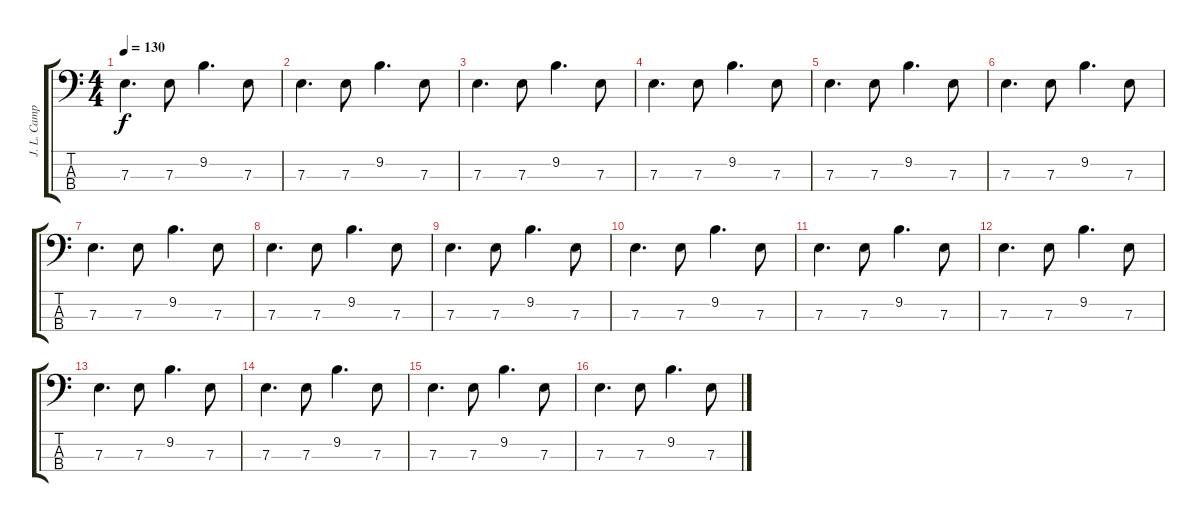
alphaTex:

\track ("J. L. Campuzano \"Sherpa\"" "J. L. Camp") {instrument electricbassfinger}
\staff {score tabs}
\tuning (G2 D2 A1 E1) {hide}
\ts (4 4)
\tempo 130
\clef f4
\ks c
7.3.4{d dy f} 7.3.8 9.2.4{d} 7.3.8 |
7.3.4{d} 7.3.8 9.2.4{d} 7.3.8 |
7.3.4{d} 7.3.8 9.2.4{d} 7.3.8 |
7.3.4{d} 7.3.8 9.2.4{d} 7.3.8 |
7.3.4{d} 7.3.8 9.2.4{d} 7.3.8 |
7.3.4{d} 7.3.8 9.2.4{d} 7.3.8 |
7.3.4{d} 7.3.8 9.2.4{d} 7.3.8 |
7.3.4{d} 7.3.8 9.2.4{d} 7.3.8 |
7.3.4{d} 7.3.8 9.2.4{d} 7.3.8 |
7.3.4{d} 7.3.8 9.2.4{d} 7.3.8 |
7.3.4{d} 7.3.8 9.2.4{d} 7.3.8 |
7.3.4{d} 7.3.8 9.2.4{d} 7.3.8 |
7.3.4{d} 7.3.8 9.2.4{d} 7.3.8 |
7.3.4{d} 7.3.8 9.2.4{d} 7.3.8 |
7.3.4{d} 7.3.8 9.2.4{d} 7.3.8 |
7.3.4{d} 7.3.8 9.2.4{d} 7.3.8
